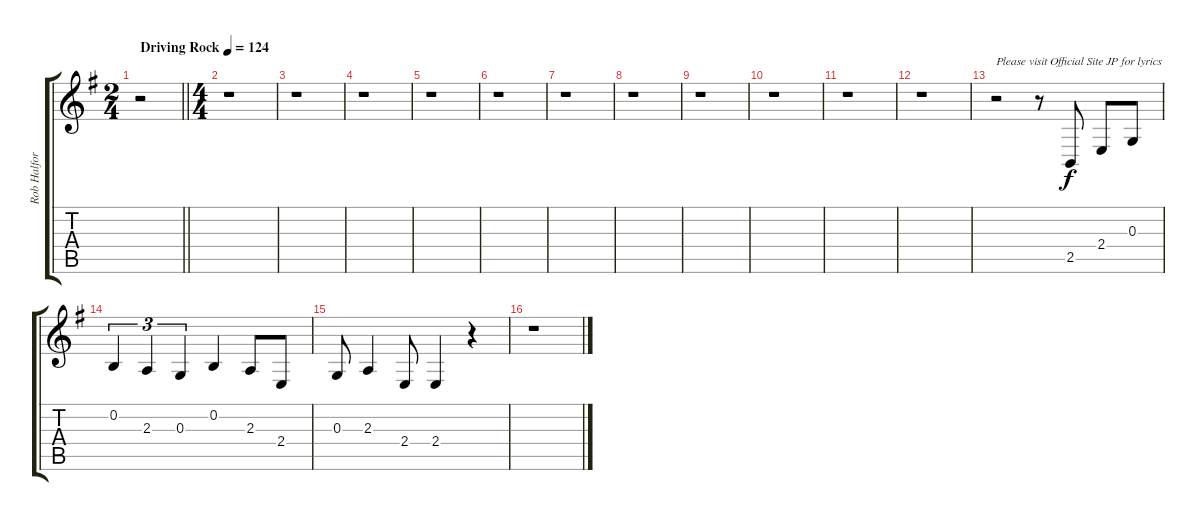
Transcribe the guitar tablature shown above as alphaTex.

\track ("Rob Halford" "Rob Halfor") {instrument lead6voice}
\staff {score tabs}
\tuning (E4 B3 G3 D3 A2 E2) {hide}
\ts (2 4)
\tempo (124 "Driving Rock")
\clef g2
\barLineRight lightlight
\ks g
r.2{dy f instrument lead6voice} |
\ts (4 4)
r.1 |
r.1 |
r.1 |
r.1 |
r.1 |
r.1 |
r.1 |
r.1 |
r.1 |
r.1 |
r.1 |
r.2{txt "Please visit Official Site JP for lyrics"} r.8 2.5.8 2.4.8 0.3.8 |
0.2.4{tu (3 2)} 2.3.4{tu (3 2)} 0.3.4{tu (3 2)} 0.2.4 2.3.8 2.4.8 |
0.3.8 2.3.4 2.4.8 2.4.4 r.4 |
r.1
